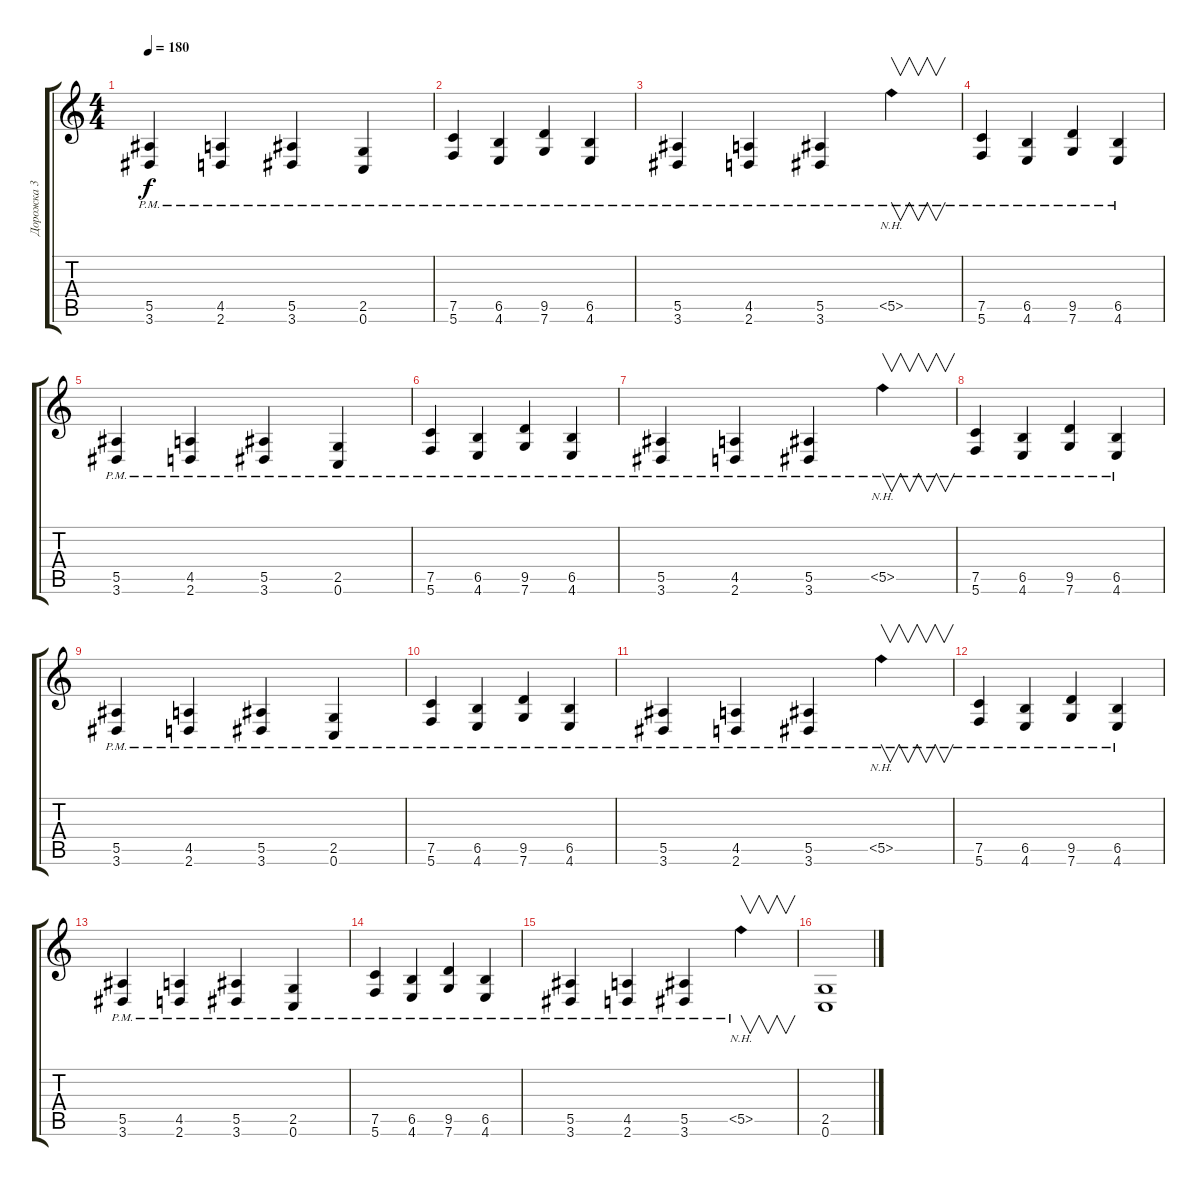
\track ("Дорожка 3" "Дорожка 3") {instrument distortionguitar}
\staff {score tabs}
\tuning (C4 G3 Eb3 Bb2 F2 C2) {hide}
\ts (4 4)
\tempo 180
\clef g2
\ks c
(5.5{pm} 3.6{pm}).4{dy f} (4.5{pm} 2.6{pm}).4 (5.5{pm} 3.6{pm}).4 (2.5{pm} 0.6{pm}).4 |
(7.5{pm} 5.6{pm}).4 (6.5{pm} 4.6{pm}).4 (9.5{pm} 7.6{pm}).4 (6.5{pm} 4.6{pm}).4 |
(5.5{pm} 3.6{pm}).4 (4.5{pm} 2.6{pm}).4 (5.5{pm} 3.6{pm}).4 5.5{nh pm}.4{v} |
(7.5{pm} 5.6{pm}).4 (6.5{pm} 4.6{pm}).4 (9.5{pm} 7.6{pm}).4 (6.5{pm} 4.6{pm}).4 |
(5.5{pm} 3.6{pm}).4 (4.5{pm} 2.6{pm}).4 (5.5{pm} 3.6{pm}).4 (2.5{pm} 0.6{pm}).4 |
(7.5{pm} 5.6{pm}).4 (6.5{pm} 4.6{pm}).4 (9.5{pm} 7.6{pm}).4 (6.5{pm} 4.6{pm}).4 |
(5.5{pm} 3.6{pm}).4 (4.5{pm} 2.6{pm}).4 (5.5{pm} 3.6{pm}).4 5.5{nh pm}.4{v} |
(7.5{pm} 5.6{pm}).4 (6.5{pm} 4.6{pm}).4 (9.5{pm} 7.6{pm}).4 (6.5{pm} 4.6{pm}).4 |
(5.5{pm} 3.6{pm}).4 (4.5{pm} 2.6{pm}).4 (5.5{pm} 3.6{pm}).4 (2.5{pm} 0.6{pm}).4 |
(7.5{pm} 5.6{pm}).4 (6.5{pm} 4.6{pm}).4 (9.5{pm} 7.6{pm}).4 (6.5{pm} 4.6{pm}).4 |
(5.5{pm} 3.6{pm}).4 (4.5{pm} 2.6{pm}).4 (5.5{pm} 3.6{pm}).4 5.5{nh pm}.4{v} |
(7.5{pm} 5.6{pm}).4 (6.5{pm} 4.6{pm}).4 (9.5{pm} 7.6{pm}).4 (6.5{pm} 4.6{pm}).4 |
(5.5{pm} 3.6{pm}).4 (4.5{pm} 2.6{pm}).4 (5.5{pm} 3.6{pm}).4 (2.5{pm} 0.6{pm}).4 |
(7.5{pm} 5.6{pm}).4 (6.5{pm} 4.6{pm}).4 (9.5{pm} 7.6{pm}).4 (6.5{pm} 4.6{pm}).4 |
(5.5{pm} 3.6{pm}).4 (4.5{pm} 2.6{pm}).4 (5.5{pm} 3.6{pm}).4 5.5{nh pm}.4{v} |
(2.5 0.6).1
